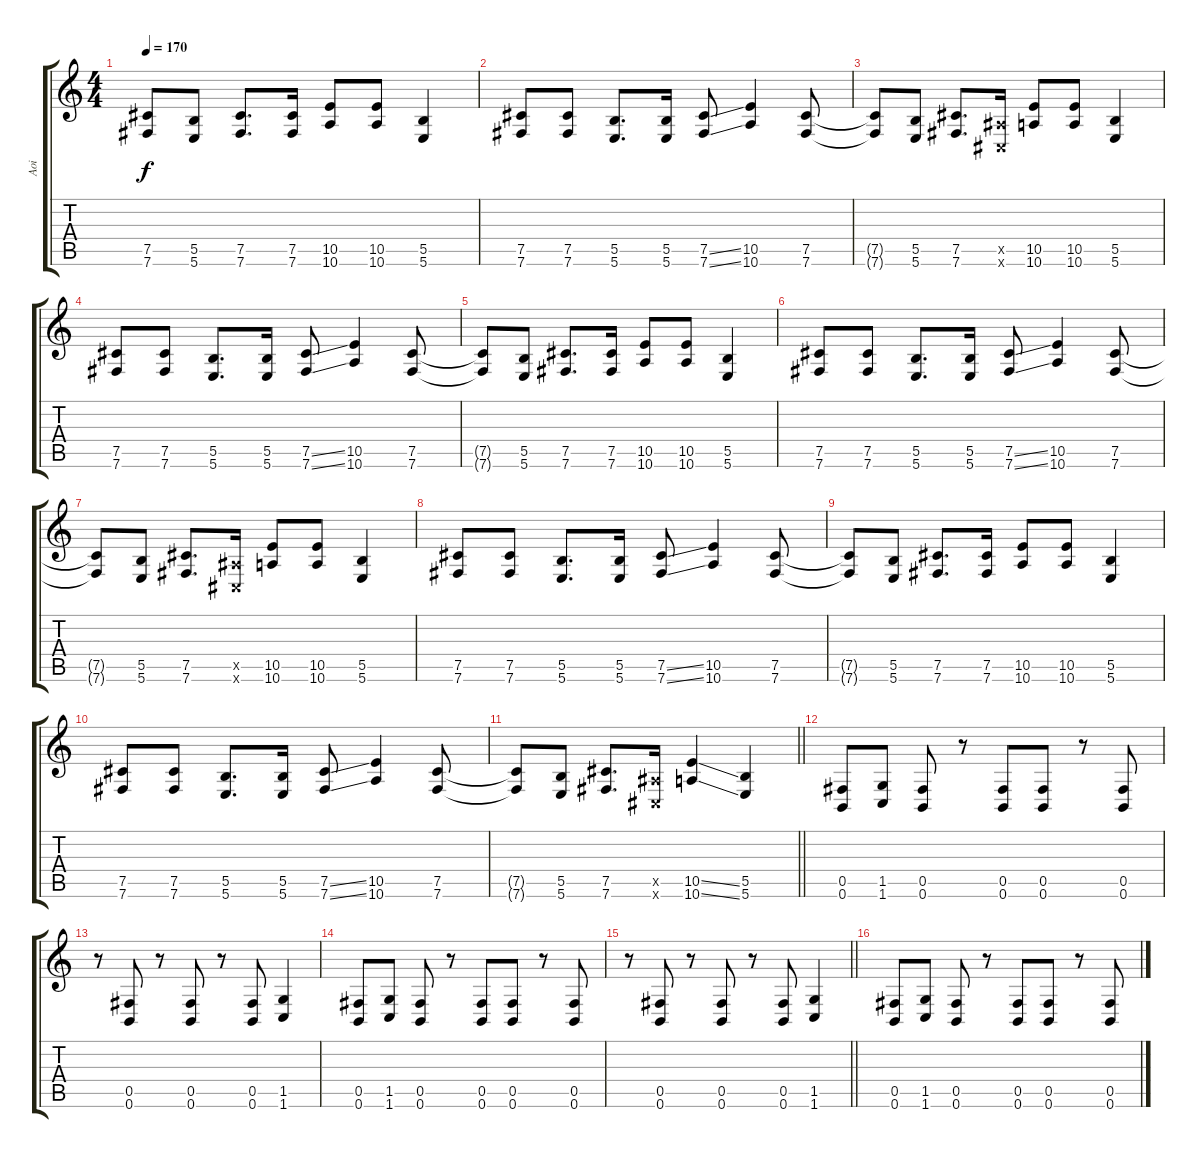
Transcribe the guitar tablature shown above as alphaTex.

\track ("Aoi" "Aoi") {instrument distortionguitar}
\staff {score tabs}
\tuning (Db4 Ab3 E3 B2 Gb2 B1) {hide}
\ts (4 4)
\tempo 170
\clef g2
\ks c
(7.5{t} 7.6{t}).8{dy f} (5.5 5.6).8 (7.5 7.6).8{d} (7.5 7.6).16 (10.5 10.6).8 (10.5 10.6).8 (5.5 5.6).4 |
(7.5 7.6).8 (7.5 7.6).8 (5.5 5.6).8{d} (5.5 5.6).16 (7.5{ss} 7.6{ss}).8 (10.5 10.6).4 (7.5 7.6).8 |
(7.5{t} 7.6{t}).8 (5.5 5.6).8 (7.5 7.6).8{d} (4.5{x} 2.6{x}).16 (10.5 10.6).8 (10.5 10.6).8 (5.5 5.6).4 |
(7.5 7.6).8 (7.5 7.6).8 (5.5 5.6).8{d} (5.5 5.6).16 (7.5{ss} 7.6{ss}).8 (10.5 10.6).4 (7.5 7.6).8 |
(7.5{t} 7.6{t}).8 (5.5 5.6).8 (7.5 7.6).8{d} (7.5 7.6).16 (10.5 10.6).8 (10.5 10.6).8 (5.5 5.6).4 |
(7.5 7.6).8 (7.5 7.6).8 (5.5 5.6).8{d} (5.5 5.6).16 (7.5{ss} 7.6{ss}).8 (10.5 10.6).4 (7.5 7.6).8 |
(7.5{t} 7.6{t}).8 (5.5 5.6).8 (7.5 7.6).8{d} (4.5{x} 2.6{x}).16 (10.5 10.6).8 (10.5 10.6).8 (5.5 5.6).4 |
(7.5 7.6).8 (7.5 7.6).8 (5.5 5.6).8{d} (5.5 5.6).16 (7.5{ss} 7.6{ss}).8 (10.5 10.6).4 (7.5 7.6).8 |
(7.5{t} 7.6{t}).8 (5.5 5.6).8 (7.5 7.6).8{d} (7.5 7.6).16 (10.5 10.6).8 (10.5 10.6).8 (5.5 5.6).4 |
(7.5 7.6).8 (7.5 7.6).8 (5.5 5.6).8{d} (5.5 5.6).16 (7.5{ss} 7.6{ss}).8 (10.5 10.6).4 (7.5 7.6).8 |
\barLineRight lightlight
(7.5{t} 7.6{t}).8 (5.5 5.6).8 (7.5 7.6).8{d} (4.5{x} 2.6{x}).16 (10.5{ss} 10.6{ss}).4 (5.5 5.6).4 |
\section ("" "")
(0.5 0.6).8 (1.5 1.6).8 (0.5 0.6).8 r.8 (0.5 0.6).8 (0.5 0.6).8 r.8 (0.5 0.6).8 |
r.8 (0.5 0.6).8 r.8 (0.5 0.6).8 r.8 (0.5 0.6).8 (1.5 1.6).4 |
(0.5 0.6).8 (1.5 1.6).8 (0.5 0.6).8 r.8 (0.5 0.6).8 (0.5 0.6).8 r.8 (0.5 0.6).8 |
\barLineRight lightlight
r.8 (0.5 0.6).8 r.8 (0.5 0.6).8 r.8 (0.5 0.6).8 (1.5 1.6).4 |
(0.5 0.6).8 (1.5 1.6).8 (0.5 0.6).8 r.8 (0.5 0.6).8 (0.5 0.6).8 r.8 (0.5 0.6).8
